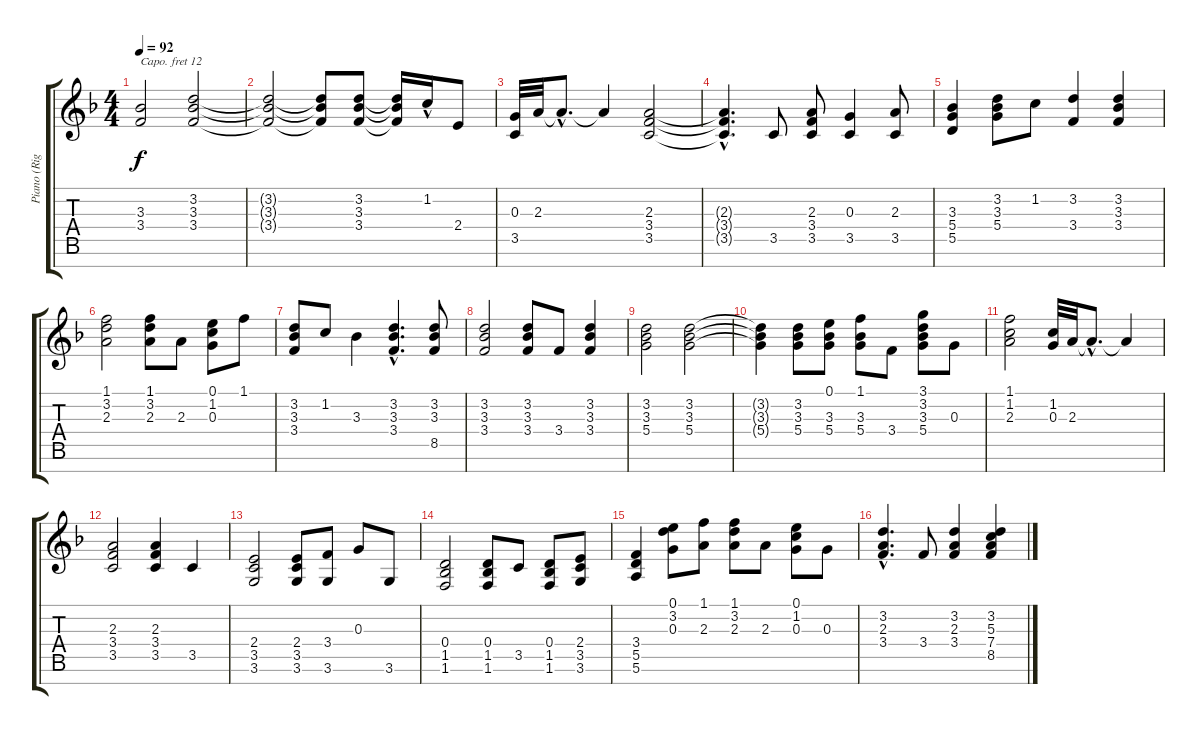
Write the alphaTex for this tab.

\track ("Piano (Right Hand)" "Piano (Rig") {instrument acousticgrandpiano}
\staff {score tabs}
\capo 12
\tuning (E4 B3 G3 D3 A2 E2 B1) {hide}
\ts (4 4)
\tempo 92
\clef g2
\ks f
(3.3 3.4).2{dy f} (3.2 3.3 3.4).2 |
(3.2{t} 3.3{t} 3.4{t}).2 (3.2{t} 3.3{t} 3.4{t}).8 (3.2 3.3 3.4).8 (3.2{t} 3.3{t} 3.4{t}).16 1.2{hac}.16 2.4.8 |
(0.3 3.5).32 2.3.32 2.3{hac t}.8{d} 2.3{t}.4 (2.3 3.4 3.5).2 |
(2.3{hac t} 3.4{hac t} 3.5{hac t}).4{d} 3.5.8 (2.3 3.4 3.5).8 (0.3 3.5).4 (2.3 3.5).8 |
(3.3 5.4 5.5).4 (3.2 3.3 5.4).8 1.2.8 (3.2 3.4).4 (3.2 3.3 3.4).4 |
(1.1 3.2 2.3).2 (1.1 3.2 2.3).8 2.3.8 (0.1 1.2 0.3).8 1.1.8 |
(3.2 3.3 3.4).8 1.2.8 3.3.4 (3.2{hac} 3.3{hac} 3.4{hac}).4{d} (3.2 3.3 8.5).8 |
(3.2 3.3 3.4).2 (3.2 3.3 3.4).8 3.4.8 (3.2 3.3 3.4).4 |
(3.2 3.3 5.4).2 (3.2 3.3 5.4).2 |
(3.2{t} 3.3{t} 5.4{t}).4 (3.2 3.3 5.4).8 (0.1 3.3 5.4).8 (1.1 3.3 5.4).8 3.4.8 (3.1 3.2 3.3 5.4).8 0.3.8 |
(1.1 1.2 2.3).2 (1.2 0.3).32 2.3.32 2.3{hac t}.8{d} 2.3{t}.4 |
(2.3 3.4 3.5).2 (2.3 3.4 3.5).4 3.5.4 |
(2.4 3.5 3.6).2 (2.4 3.5 3.6).8 (3.4 3.6).8 0.3.8 3.6.8 |
(0.4 1.5 1.6).2 (0.4 1.5 1.6).8 3.5.8 (0.4 1.5 1.6).8 (2.4 3.5 3.6).8 |
(3.4 5.5 5.6).4 (0.1 3.2 0.3).8 (1.1 2.3).8 (1.1 3.2 2.3).8 2.3.8 (0.1 1.2 0.3).8 0.3.8 |
(3.2 2.3 3.4{hac}).4{d} 3.4.8 (3.2 2.3 3.4).4 (3.2 5.3 7.4 8.5).4
